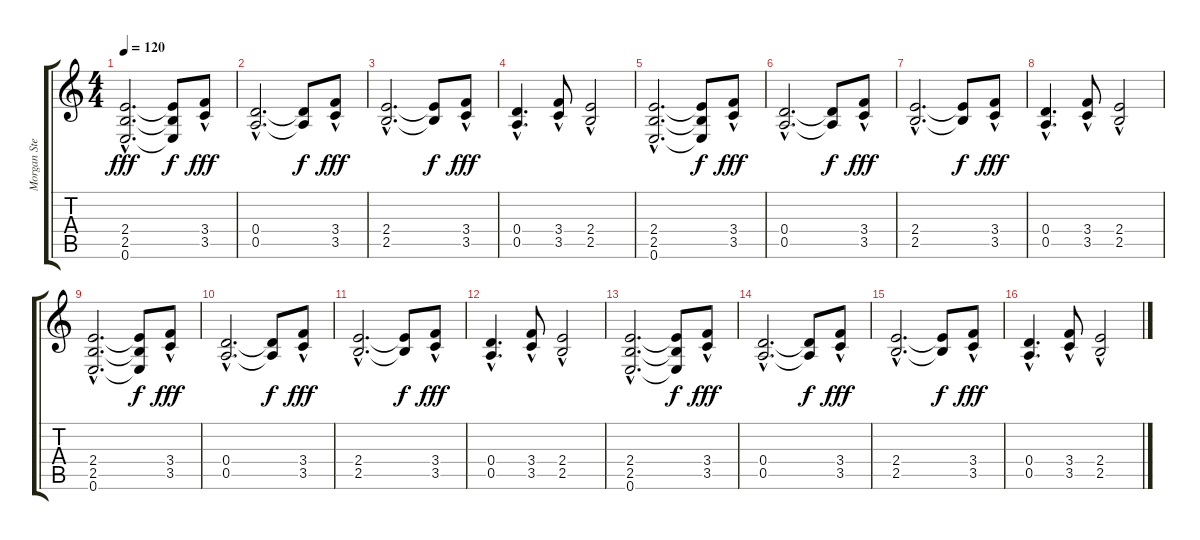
\track ("Morgan Steinmeyer Hakansson" "Morgan Ste") {instrument distortionguitar}
\staff {score tabs}
\tuning (E4 B3 G3 D3 A2 E2) {hide}
\ts (4 4)
\tempo 120
\clef g2
\ks c
(2.4{hac} 2.5{hac} 0.6{hac}).2{d dy fff} (2.4{t} 2.5{t} 0.6{t}).8{dy f} (3.4{hac} 3.5{hac}).8{dy fff} |
(0.4{hac} 0.5{hac}).2{d} (0.4{t} 0.5{t}).8{dy f} (3.4{hac} 3.5{hac}).8{dy fff} |
(2.4{hac} 2.5{hac}).2{d} (2.4{t} 2.5{t}).8{dy f} (3.4{hac} 3.5{hac}).8{dy fff} |
(0.4{hac} 0.5{hac}).4{d} (3.4{hac} 3.5{hac}).8 (2.4{hac} 2.5{hac}).2 |
(2.4{hac} 2.5{hac} 0.6{hac}).2{d} (2.4{t} 2.5{t} 0.6{t}).8{dy f} (3.4{hac} 3.5{hac}).8{dy fff} |
(0.4{hac} 0.5{hac}).2{d} (0.4{t} 0.5{t}).8{dy f} (3.4{hac} 3.5{hac}).8{dy fff} |
(2.4{hac} 2.5{hac}).2{d} (2.4{t} 2.5{t}).8{dy f} (3.4{hac} 3.5{hac}).8{dy fff} |
(0.4{hac} 0.5{hac}).4{d} (3.4{hac} 3.5{hac}).8 (2.4{hac} 2.5{hac}).2 |
(2.4{hac} 2.5{hac} 0.6{hac}).2{d} (2.4{t} 2.5{t} 0.6{t}).8{dy f} (3.4{hac} 3.5{hac}).8{dy fff} |
(0.4{hac} 0.5{hac}).2{d} (0.4{t} 0.5{t}).8{dy f} (3.4{hac} 3.5{hac}).8{dy fff} |
(2.4{hac} 2.5{hac}).2{d} (2.4{t} 2.5{t}).8{dy f} (3.4{hac} 3.5{hac}).8{dy fff} |
(0.4{hac} 0.5{hac}).4{d} (3.4{hac} 3.5{hac}).8 (2.4{hac} 2.5{hac}).2 |
(2.4{hac} 2.5{hac} 0.6{hac}).2{d} (2.4{t} 2.5{t} 0.6{t}).8{dy f} (3.4{hac} 3.5{hac}).8{dy fff} |
(0.4{hac} 0.5{hac}).2{d} (0.4{t} 0.5{t}).8{dy f} (3.4{hac} 3.5{hac}).8{dy fff} |
(2.4{hac} 2.5{hac}).2{d} (2.4{t} 2.5{t}).8{dy f} (3.4{hac} 3.5{hac}).8{dy fff} |
(0.4{hac} 0.5{hac}).4{d} (3.4{hac} 3.5{hac}).8 (2.4{hac} 2.5{hac}).2
